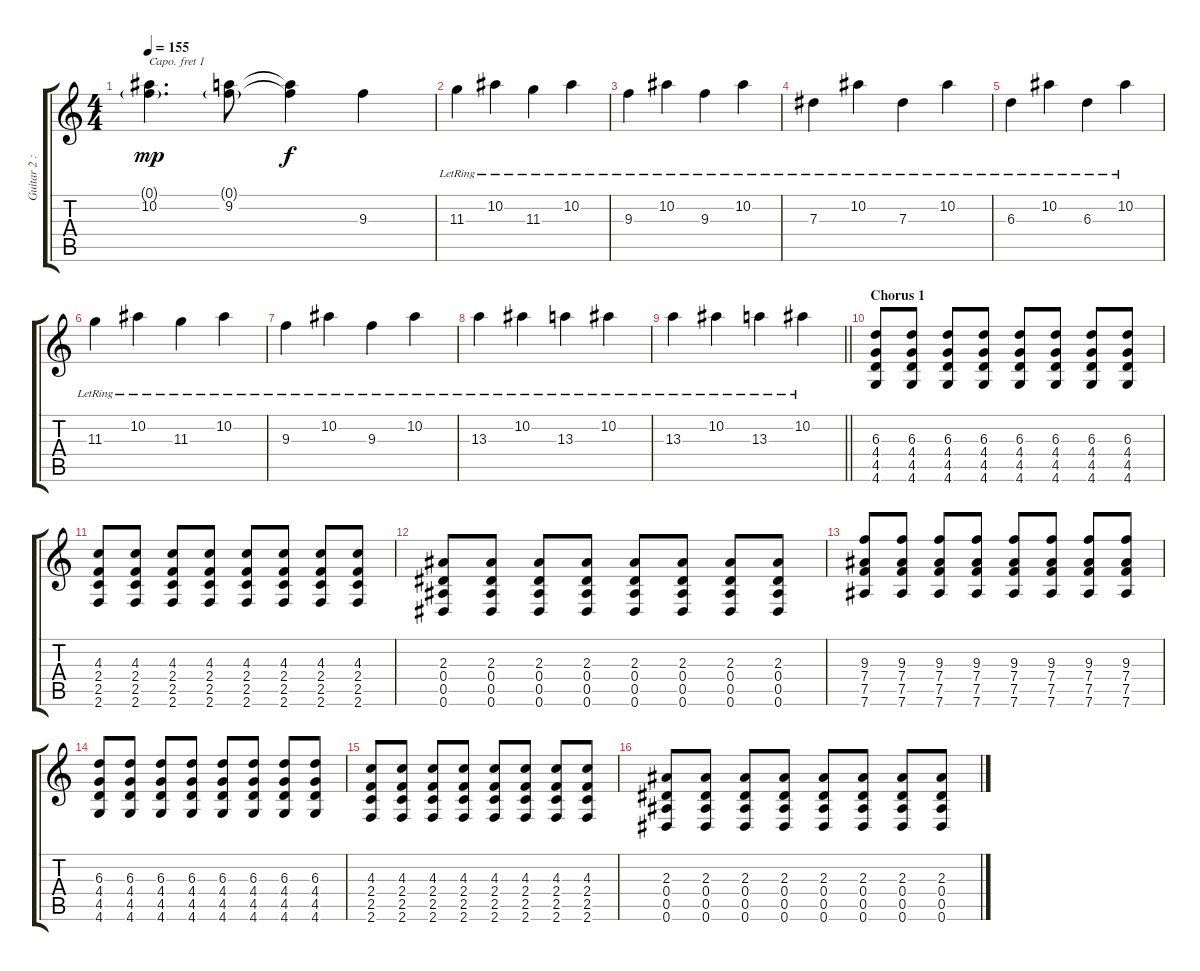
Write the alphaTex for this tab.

\track ("Guitar 2 : Tom Linton" "Guitar 2 :") {instrument overdrivenguitar}
\staff {score tabs}
\capo 1
\tuning (E4 B3 G3 D3 A2 D2) {hide}
\ts (4 4)
\tempo 155
\clef g2
\ks c
(0.1{g} 10.2).4{d dy mp} (0.1{g} 9.2).8 (0.1{t} 9.2{t}).4{dy f} 9.3.4 |
11.3{lr}.4 10.2{lr}.4 11.3{lr}.4 10.2{lr}.4 |
9.3{lr}.4 10.2{lr}.4 9.3{lr}.4 10.2{lr}.4 |
7.3{lr}.4 10.2{lr}.4 7.3{lr}.4 10.2{lr}.4 |
6.3{lr}.4 10.2{lr}.4 6.3{lr}.4 10.2{lr}.4 |
11.3{lr}.4 10.2{lr}.4 11.3{lr}.4 10.2{lr}.4 |
9.3{lr}.4 10.2{lr}.4 9.3{lr}.4 10.2{lr}.4 |
13.3{lr}.4 10.2{lr}.4 13.3{lr}.4 10.2{lr}.4 |
\barLineRight lightlight
13.3{lr}.4 10.2{lr}.4 13.3{lr}.4 10.2{lr}.4 |
\section ("" "Chorus 1")
(6.3 4.4 4.5 4.6).8 (6.3 4.4 4.5 4.6).8 (6.3 4.4 4.5 4.6).8 (6.3 4.4 4.5 4.6).8 (6.3 4.4 4.5 4.6).8 (6.3 4.4 4.5 4.6).8 (6.3 4.4 4.5 4.6).8 (6.3 4.4 4.5 4.6).8 |
(4.3 2.4 2.5 2.6).8 (4.3 2.4 2.5 2.6).8 (4.3 2.4 2.5 2.6).8 (4.3 2.4 2.5 2.6).8 (4.3 2.4 2.5 2.6).8 (4.3 2.4 2.5 2.6).8 (4.3 2.4 2.5 2.6).8 (4.3 2.4 2.5 2.6).8 |
(2.3 0.4 0.5 0.6).8 (2.3 0.4 0.5 0.6).8 (2.3 0.4 0.5 0.6).8 (2.3 0.4 0.5 0.6).8 (2.3 0.4 0.5 0.6).8 (2.3 0.4 0.5 0.6).8 (2.3 0.4 0.5 0.6).8 (2.3 0.4 0.5 0.6).8 |
(9.3 7.4 7.5 7.6).8 (9.3 7.4 7.5 7.6).8 (9.3 7.4 7.5 7.6).8 (9.3 7.4 7.5 7.6).8 (9.3 7.4 7.5 7.6).8 (9.3 7.4 7.5 7.6).8 (9.3 7.4 7.5 7.6).8 (9.3 7.4 7.5 7.6).8 |
(6.3 4.4 4.5 4.6).8 (6.3 4.4 4.5 4.6).8 (6.3 4.4 4.5 4.6).8 (6.3 4.4 4.5 4.6).8 (6.3 4.4 4.5 4.6).8 (6.3 4.4 4.5 4.6).8 (6.3 4.4 4.5 4.6).8 (6.3 4.4 4.5 4.6).8 |
(4.3 2.4 2.5 2.6).8 (4.3 2.4 2.5 2.6).8 (4.3 2.4 2.5 2.6).8 (4.3 2.4 2.5 2.6).8 (4.3 2.4 2.5 2.6).8 (4.3 2.4 2.5 2.6).8 (4.3 2.4 2.5 2.6).8 (4.3 2.4 2.5 2.6).8 |
(2.3 0.4 0.5 0.6).8 (2.3 0.4 0.5 0.6).8 (2.3 0.4 0.5 0.6).8 (2.3 0.4 0.5 0.6).8 (2.3 0.4 0.5 0.6).8 (2.3 0.4 0.5 0.6).8 (2.3 0.4 0.5 0.6).8 (2.3 0.4 0.5 0.6).8
